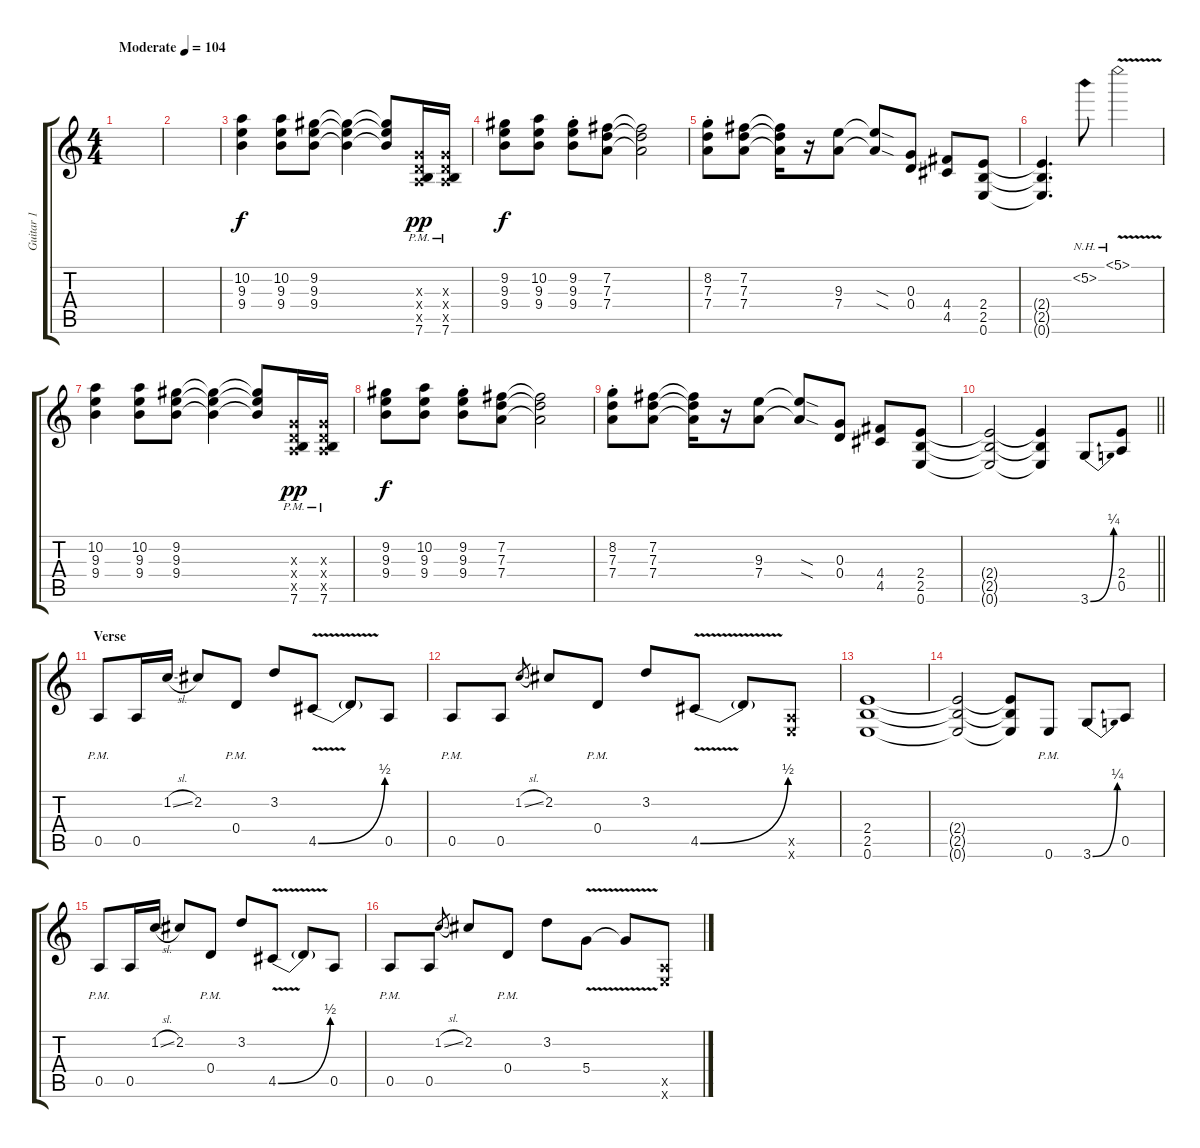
\track ("Guitar 1" "Guitar 1") {instrument overdrivenguitar}
\staff {score tabs}
\tuning (E4 B3 G3 D3 A2 E2) {hide}
\ts (4 4)
\tempo (104 "Moderate")
\clef g2
\ks c
|
|
(10.2 9.3 9.4).4 (10.2 9.3 9.4).8 (9.2 9.3 9.4).8 (9.2{t} 9.3{t} 9.4{t}).4 (9.2{t} 9.3{t} 9.4{t}).8 (0.3{x} 0.4{x} 0.5{x} 7.6{pm}).16{dy pp} (0.3{x} 0.4{x} 0.5{x} 7.6{pm}).16 |
(9.2 9.3 9.4).8{dy f} (10.2 9.3 9.4).8 (9.2{st} 9.3{st} 9.4{st}).8 (7.2 7.3 7.4).8 (7.2{t} 7.3{t} 7.4{t}).2 |
(8.2{st} 7.3{st} 7.4{st}).8 (7.2 7.3 7.4).8 (7.2{t} 7.3{t} 7.4{t}).16 r.16 (9.3 7.4).8 (9.3{sod t} 7.4{sod t}).8 (0.3 0.4).8 (4.4 4.5).8 (2.4 2.5 0.6).8 |
(2.4{t} 2.5{t} 0.6{t}).4{d} 5.2{nh}.8 5.1{nh v}.2 |
(10.2 9.3 9.4).4 (10.2 9.3 9.4).8 (9.2 9.3 9.4).8 (9.2{t} 9.3{t} 9.4{t}).4 (9.2{t} 9.3{t} 9.4{t}).8 (0.3{x} 0.4{x} 0.5{x} 7.6{pm}).16{dy pp} (0.3{x} 0.4{x} 0.5{x} 7.6{pm}).16 |
(9.2 9.3 9.4).8{dy f} (10.2 9.3 9.4).8 (9.2{st} 9.3{st} 9.4{st}).8 (7.2 7.3 7.4).8 (7.2{t} 7.3{t} 7.4{t}).2 |
(8.2{st} 7.3{st} 7.4{st}).8 (7.2 7.3 7.4).8 (7.2{t} 7.3{t} 7.4{t}).16 r.16 (9.3 7.4).8 (9.3{sod t} 7.4{sod t}).8 (0.3 0.4).8 (4.4 4.5).8 (2.4 2.5 0.6).8 |
\barLineRight lightlight
(2.4{t} 2.5{t} 0.6{t}).2 (2.4{t} 2.5{t} 0.6{t}).4 3.6{be (bend 0 0 60 1)}.8 (2.4 0.5).8 |
\section ("" "Verse")
0.5{pm}.8 0.5.16 1.2{sl}.16 2.2.8 0.4{pm}.8 3.2.8 4.5{be (bend 0 0 60 2) v}.8 4.5{t}.8 0.5.8 |
0.5{pm}.8 0.5.8 1.2{sl}.8{gr} 2.2.8 0.4{pm}.8 3.2.8 4.5{be (bend 0 0 60 2) v}.8 4.5{t}.8 (0.5{x} 0.6{x}).8 |
(2.4 2.5 0.6).1 |
(2.4{t} 2.5{t} 0.6{t}).2 (2.4{t} 2.5{t} 0.6{t}).8 0.6{pm}.8 3.6{be (bend 0 0 60 1)}.8 0.5.8 |
0.5{pm}.8 0.5.16 1.2{sl}.16 2.2.8 0.4{pm}.8 3.2.8 4.5{be (bend 0 0 60 2) v}.8 4.5{t}.8 0.5.8 |
0.5{pm}.8 0.5.8 1.2{sl}.8{gr} 2.2.8 0.4{pm}.8 3.2.8 5.4{v}.8 5.4{t}.8 (0.5{x} 0.6{x}).8
